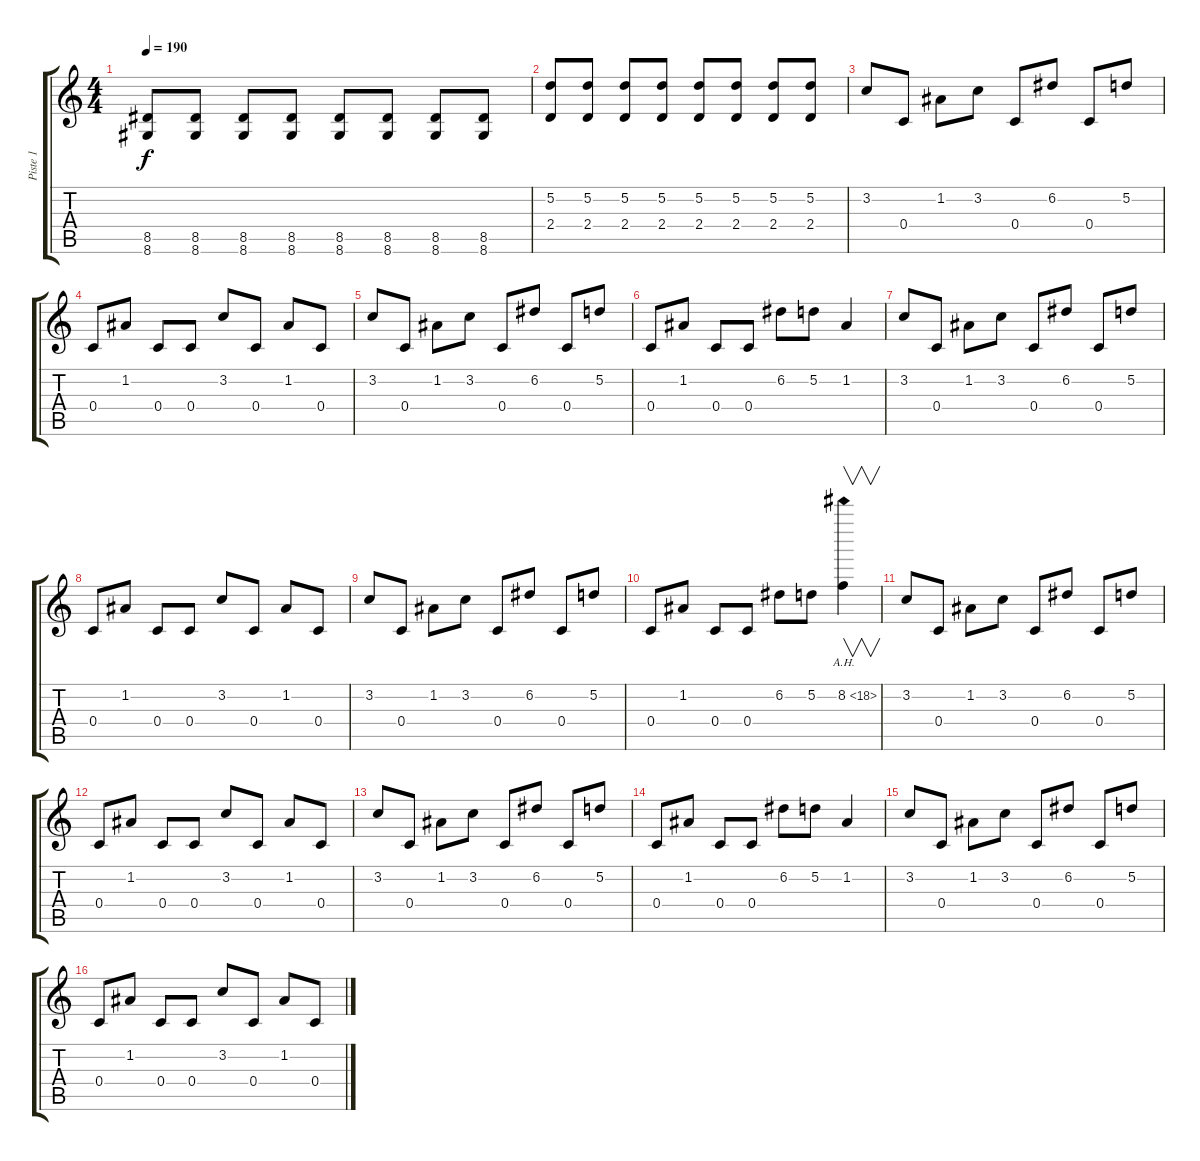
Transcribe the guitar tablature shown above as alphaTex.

\track ("Piste 1" "Piste 1") {instrument distortionguitar}
\staff {score tabs}
\tuning (D4 A3 F3 C3 G2 C2) {hide}
\ts (4 4)
\tempo 190
\clef g2
\ks c
(8.5{t} 8.6{t}).8{dy f} (8.5 8.6).8 (8.5 8.6).8 (8.5 8.6).8 (8.5 8.6).8 (8.5 8.6).8 (8.5 8.6).8 (8.5 8.6).8 |
(5.2 2.4).8 (5.2 2.4).8 (5.2 2.4).8 (5.2 2.4).8 (5.2 2.4).8 (5.2 2.4).8 (5.2 2.4).8 (5.2 2.4).8 |
3.2.8 0.4.8 1.2.8 3.2.8 0.4.8 6.2.8 0.4.8 5.2.8 |
0.4.8 1.2.8 0.4.8 0.4.8 3.2.8 0.4.8 1.2.8 0.4.8 |
3.2.8 0.4.8 1.2.8 3.2.8 0.4.8 6.2.8 0.4.8 5.2.8 |
0.4.8 1.2.8 0.4.8 0.4.8 6.2.8 5.2.8 1.2.4 |
3.2.8 0.4.8 1.2.8 3.2.8 0.4.8 6.2.8 0.4.8 5.2.8 |
0.4.8 1.2.8 0.4.8 0.4.8 3.2.8 0.4.8 1.2.8 0.4.8 |
3.2.8 0.4.8 1.2.8 3.2.8 0.4.8 6.2.8 0.4.8 5.2.8 |
0.4.8 1.2.8 0.4.8 0.4.8 6.2.8 5.2.8 8.2{ah 10}.4{v} |
3.2.8 0.4.8 1.2.8 3.2.8 0.4.8 6.2.8 0.4.8 5.2.8 |
0.4.8 1.2.8 0.4.8 0.4.8 3.2.8 0.4.8 1.2.8 0.4.8 |
3.2.8 0.4.8 1.2.8 3.2.8 0.4.8 6.2.8 0.4.8 5.2.8 |
0.4.8 1.2.8 0.4.8 0.4.8 6.2.8 5.2.8 1.2.4 |
3.2.8 0.4.8 1.2.8 3.2.8 0.4.8 6.2.8 0.4.8 5.2.8 |
0.4.8 1.2.8 0.4.8 0.4.8 3.2.8 0.4.8 1.2.8 0.4.8
